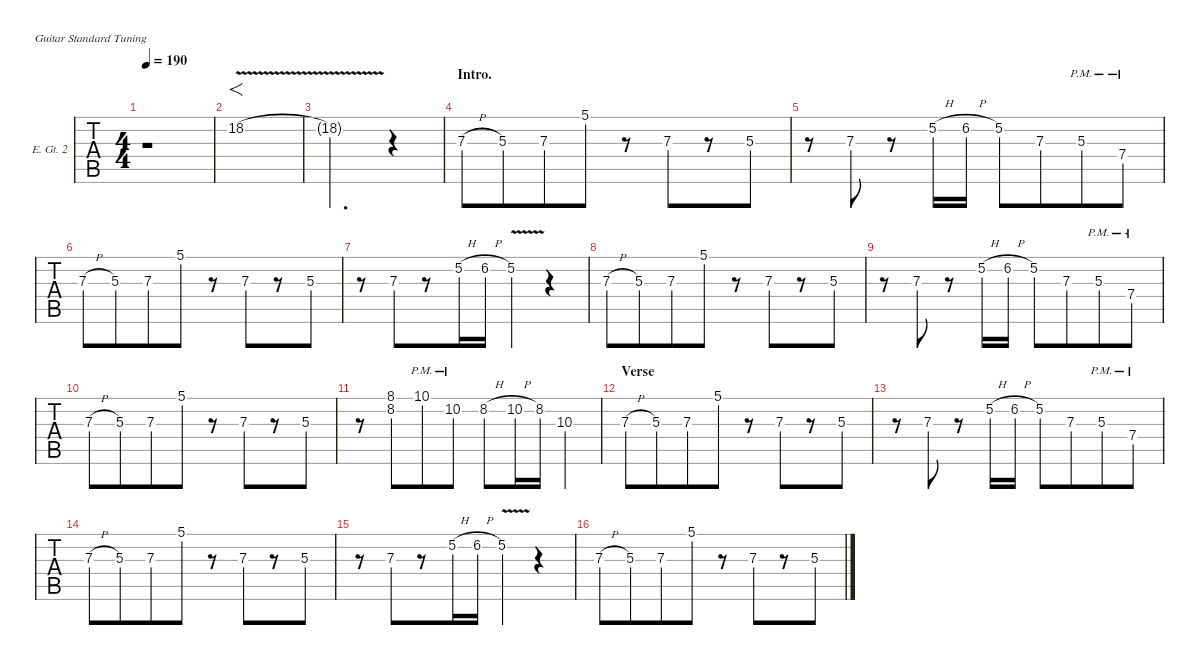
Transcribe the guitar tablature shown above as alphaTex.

\defaultSystemsLayout 4
\hideDynamics
\bracketExtendMode nobrackets
\firstSystemTrackNameOrientation horizontal
\track ("Ele. Guitar. 2" "E. Gt. 2") {defaultSystemsLayout 4 instrument distortionguitar}
\staff {tabs}
\tuning (E4 B3 G3 D3 A2 E2)
\ts (4 4)
\beaming (8 4 4)
\tempo 190
\clef g2
\scale
0.363684
\ks f
r.1{dy f instrument distortionguitar} |
\scale
0.318158 18.2{v acc forcenatural}.1{f ot 8va} |
\scale
0.318158 18.2{v t acc forcenatural}.2{d ot 8va} r.4 |
\section ("" "Intro.")
\scale
0.283039 7.3{h acc forcenatural}.8 5.3{acc forcenatural}.8 7.3{acc forcenatural}.8 5.1{acc forcenatural}.8 r.8 7.3{acc forcenatural}.8 r.8 5.3{acc forcenatural}.8 |
\scale
0.237513 r.8 7.3{acc forcenatural}.8{beam split} r.8{beam split} 5.2{h acc forcenatural}.16 6.2{h acc forcenatural}.16 5.2{acc forcenatural}.8 7.3{acc forcenatural}.8 5.3{pm acc forcenatural}.8 7.4{pm acc forcenatural}.8 |
\scale
0.237513 7.3{h acc forcenatural}.8 5.3{acc forcenatural}.8 7.3{acc forcenatural}.8 5.1{acc forcenatural}.8 r.8 7.3{acc forcenatural}.8 r.8 5.3{acc forcenatural}.8 |
\scale
0.241935 r.8 7.3{acc forcenatural}.8 r.8{beam split} 5.2{h acc forcenatural}.16 6.2{h acc forcenatural}.16 5.2{v acc forcenatural}.4 r.4 |
\scale
0.283039 7.3{h acc forcenatural}.8 5.3{acc forcenatural}.8 7.3{acc forcenatural}.8 5.1{acc forcenatural}.8 r.8 7.3{acc forcenatural}.8 r.8 5.3{acc forcenatural}.8 |
\scale
0.237513 r.8 7.3{acc forcenatural}.8{beam split} r.8{beam split} 5.2{h acc forcenatural}.16 6.2{h acc forcenatural}.16 5.2{acc forcenatural}.8 7.3{acc forcenatural}.8 5.3{pm acc forcenatural}.8 7.4{pm acc forcenatural}.8 |
\scale
0.237513 7.3{h acc forcenatural}.8 5.3{acc forcenatural}.8 7.3{acc forcenatural}.8 5.1{acc forcenatural}.8 r.8 7.3{acc forcenatural}.8 r.8 5.3{acc forcenatural}.8 |
\scale
0.241934 r.8 (8.1{acc forcenatural} 8.2{acc forcenatural}).8 10.1{pm acc forcenatural}.8 10.2{pm acc forcenatural}.8 8.2{h acc forcenatural}.8 10.2{h acc forcenatural}.16 8.2{acc forcenatural}.16 10.3{acc forcenatural}.4 |
\section ("" "Verse")
\scale
0.283039 7.3{h acc forcenatural}.8 5.3{acc forcenatural}.8 7.3{acc forcenatural}.8 5.1{acc forcenatural}.8 r.8 7.3{acc forcenatural}.8 r.8 5.3{acc forcenatural}.8 |
\scale
0.237513 r.8 7.3{acc forcenatural}.8{beam split} r.8{beam split} 5.2{h acc forcenatural}.16 6.2{h acc forcenatural}.16 5.2{acc forcenatural}.8 7.3{acc forcenatural}.8 5.3{pm acc forcenatural}.8 7.4{pm acc forcenatural}.8 |
\scale
0.237513 7.3{h acc forcenatural}.8 5.3{acc forcenatural}.8 7.3{acc forcenatural}.8 5.1{acc forcenatural}.8 r.8 7.3{acc forcenatural}.8 r.8 5.3{acc forcenatural}.8 |
\scale
0.241934 r.8 7.3{acc forcenatural}.8 r.8{beam split} 5.2{h acc forcenatural}.16 6.2{h acc forcenatural}.16 5.2{v acc forcenatural}.4 r.4 |
\scale
0.283039 7.3{h acc forcenatural}.8 5.3{acc forcenatural}.8 7.3{acc forcenatural}.8 5.1{acc forcenatural}.8 r.8 7.3{acc forcenatural}.8 r.8 5.3{acc forcenatural}.8
